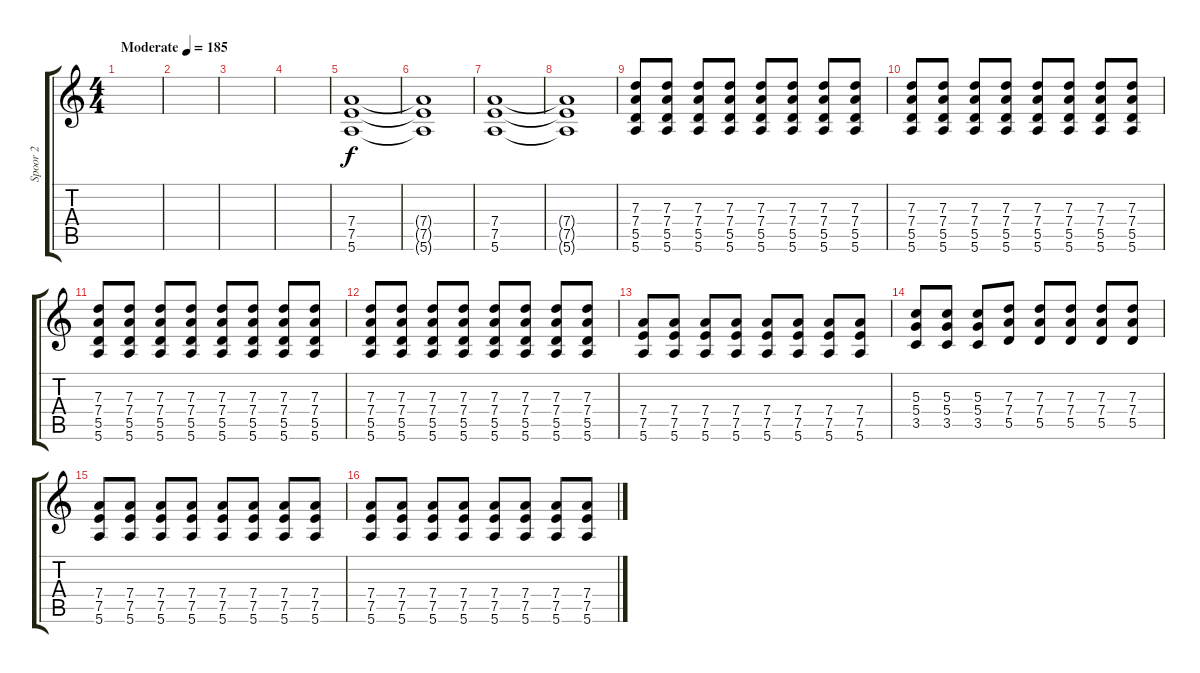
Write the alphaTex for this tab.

\track ("Spoor 2" "Spoor 2") {instrument overdrivenguitar}
\staff {score tabs}
\tuning (E4 B3 G3 D3 A2 E2) {hide}
\ts (4 4)
\tempo (185 "Moderate")
\clef g2
\ks c
|
|
|
|
(7.4 7.5 5.6).1 |
(7.4{t} 7.5{t} 5.6{t}).1 |
(7.4 7.5 5.6).1 |
(7.4{t} 7.5{t} 5.6{t}).1 |
(7.3 7.4 5.5 5.6).8 (7.3 7.4 5.5 5.6).8 (7.3 7.4 5.5 5.6).8 (7.3 7.4 5.5 5.6).8 (7.3 7.4 5.5 5.6).8 (7.3 7.4 5.5 5.6).8 (7.3 7.4 5.5 5.6).8 (7.3 7.4 5.5 5.6).8 |
(7.3 7.4 5.5 5.6).8 (7.3 7.4 5.5 5.6).8 (7.3 7.4 5.5 5.6).8 (7.3 7.4 5.5 5.6).8 (7.3 7.4 5.5 5.6).8 (7.3 7.4 5.5 5.6).8 (7.3 7.4 5.5 5.6).8 (7.3 7.4 5.5 5.6).8 |
(7.3 7.4 5.5 5.6).8 (7.3 7.4 5.5 5.6).8 (7.3 7.4 5.5 5.6).8 (7.3 7.4 5.5 5.6).8 (7.3 7.4 5.5 5.6).8 (7.3 7.4 5.5 5.6).8 (7.3 7.4 5.5 5.6).8 (7.3 7.4 5.5 5.6).8 |
(7.3 7.4 5.5 5.6).8 (7.3 7.4 5.5 5.6).8 (7.3 7.4 5.5 5.6).8 (7.3 7.4 5.5 5.6).8 (7.3 7.4 5.5 5.6).8 (7.3 7.4 5.5 5.6).8 (7.3 7.4 5.5 5.6).8 (7.3 7.4 5.5 5.6).8 |
(7.4 7.5 5.6).8 (7.4 7.5 5.6).8 (7.4 7.5 5.6).8 (7.4 7.5 5.6).8 (7.4 7.5 5.6).8 (7.4 7.5 5.6).8 (7.4 7.5 5.6).8 (7.4 7.5 5.6).8 |
(5.3 5.4 3.5).8 (5.3 5.4 3.5).8 (5.3 5.4 3.5).8 (7.3 7.4 5.5).8 (7.3 7.4 5.5).8 (7.3 7.4 5.5).8 (7.3 7.4 5.5).8 (7.3 7.4 5.5).8 |
(7.4 7.5 5.6).8 (7.4 7.5 5.6).8 (7.4 7.5 5.6).8 (7.4 7.5 5.6).8 (7.4 7.5 5.6).8 (7.4 7.5 5.6).8 (7.4 7.5 5.6).8 (7.4 7.5 5.6).8 |
(7.4 7.5 5.6).8 (7.4 7.5 5.6).8 (7.4 7.5 5.6).8 (7.4 7.5 5.6).8 (7.4 7.5 5.6).8 (7.4 7.5 5.6).8 (7.4 7.5 5.6).8 (7.4 7.5 5.6).8
